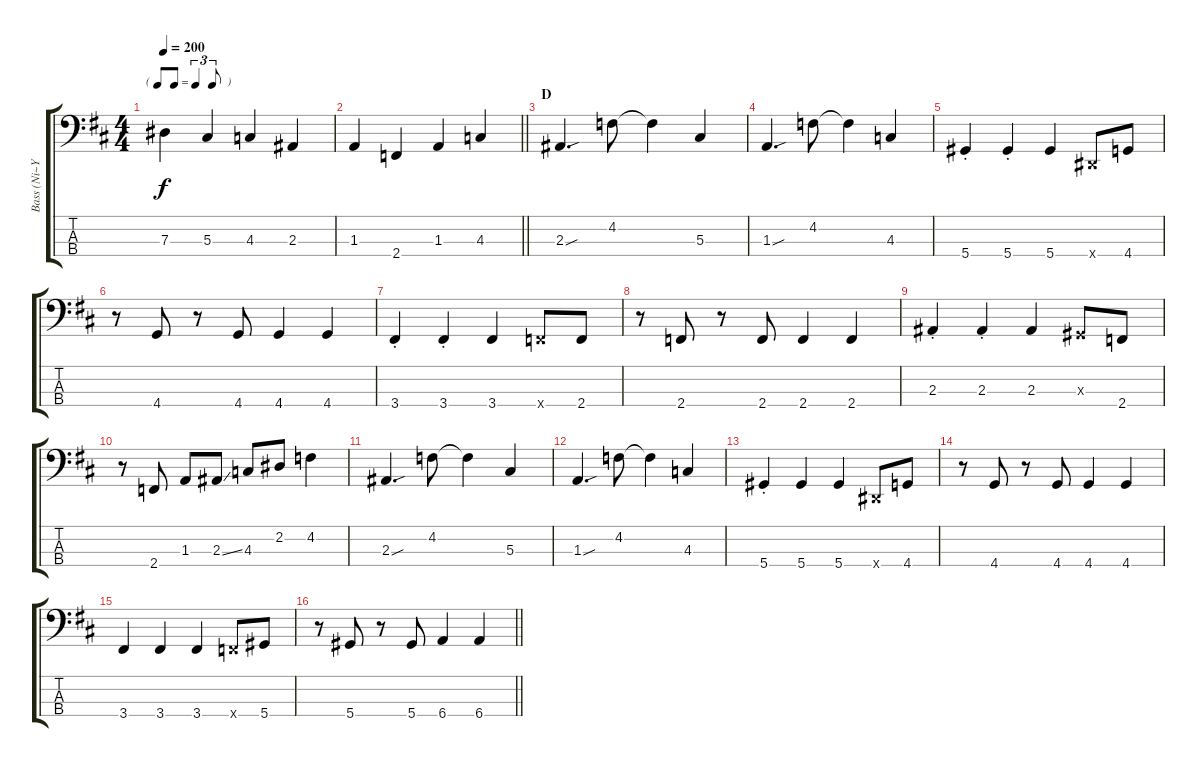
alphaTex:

\track ("Bass (Ni~Ya)" "Bass (Ni~Y") {instrument electricbassfinger}
\staff {score tabs}
\tuning (Gb2 Db2 Ab1 Eb1) {hide}
\ts (4 4)
\tf triplet8th
\tempo 200
\clef f4
\ks d
7.3.4{dy f} 5.3.4 4.3.4 2.3.4 |
\barLineRight lightlight
1.3.4 2.4.4 1.3.4 4.3.4 |
\section ("" "D")
2.3{sou}.4{d} 4.2.8 4.2{t}.4 5.3.4 |
1.3{sou}.4{d} 4.2.8 4.2{t}.4 4.3.4 |
5.4{st}.4 5.4{st}.4 5.4.4 0.4{x}.8 4.4.8 |
r.8 4.4.8 r.8 4.4.8 4.4.4 4.4.4 |
3.4{st}.4 3.4{st}.4 3.4.4 2.4{x}.8 2.4.8 |
r.8 2.4.8 r.8 2.4.8 2.4.4 2.4.4 |
2.3{st}.4 2.3{st}.4 2.3.4 0.3{x}.8 2.4.8 |
r.8 2.4.8 1.3.8 2.3{ss}.8 4.3.8 2.2.8 4.2.4 |
2.3{sou}.4{d} 4.2.8 4.2{t}.4 5.3.4 |
1.3{sou}.4{d} 4.2.8 4.2{t}.4 4.3.4 |
5.4{st}.4 5.4.4 5.4.4 0.4{x}.8 4.4.8 |
r.8 4.4.8 r.8 4.4.8 4.4.4 4.4.4 |
3.4.4 3.4.4 3.4.4 2.4{x}.8 5.4.8 |
\barLineRight lightlight
r.8 5.4.8 r.8 5.4.8 6.4.4 6.4.4
